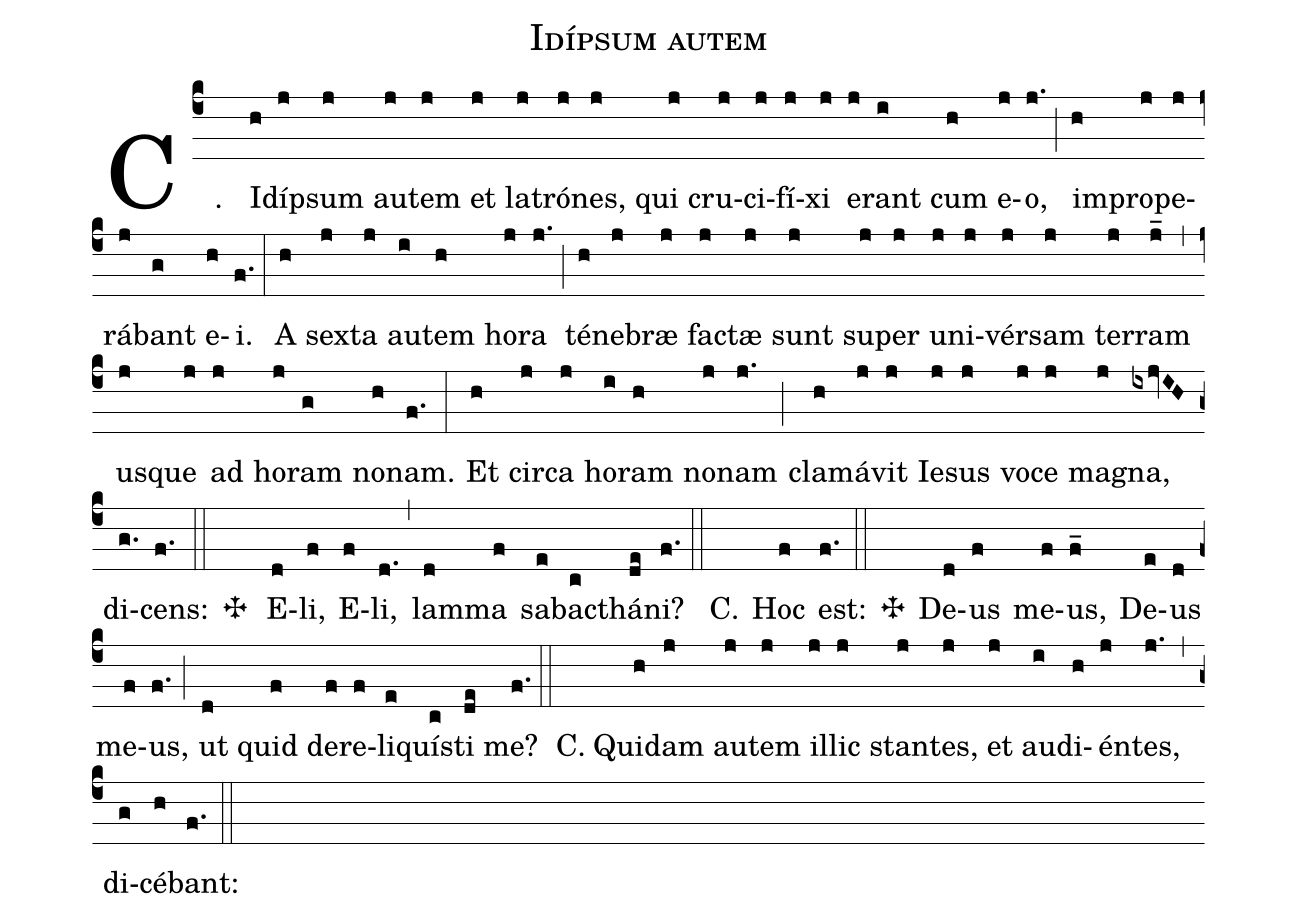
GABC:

name: Idípsum autem;
%%
(c4)

C.( )
Id(h)íp(j)sum(j) au(j)tem(j) et(j) la(j)tró(j)nes,(j) qui(j) cru(j)ci(j)fí(j)xi(j) e(j)rant(i) cum(h) e(j)o,(j.) (;)
im(h)pro(j)pe(j)rá(j)bant(g) e(h)i.(f.) (:)
A(h) sex(j)ta(j) au(i)tem(h) ho(j)ra(j.) (;)
té(h)ne(j)bræ(j) fac(j)tæ(j) sunt(j) su(j)per(j) u(j)ni(j)vér(j)sam(j) ter(j)ram(j_) (,)
us(j)que(j) ad(j) ho(j)ram(g) no(h)nam.(f.) (:)
Et(h) cir(j)ca(j) ho(i)ram(h) no(j)nam(j.) (;)
cla(h)má(j)vit(j) Ie(j)sus(j) vo(j)ce(j) ma(j)gna,(ixjvIH) di(g.)cens:(f.) (::)

<v>{\grealtcross}</v>( )
E(d)li,(f) E(f)li,(d.) (,)
lam(d)ma(f) sa(e)bac(c)thá(de)ni?(f.) (::)

C.( )
Hoc(f) est:(f.) (::)

<v>{\grealtcross}</v>( )
De(d)us(f) me(f)us,(f_) De(e)us(d) me(f)us,(f.) (;)
ut(d) quid(f) de(f)re(f)li(e)quís(c)ti(de) me?(f.) (::)

C.( )
Qui(h)dam(j) au(j)tem(j) il(j)lic(j) stan(j)tes,(j) et(j) au(i)di(h)én(j)tes,(j.) (,)
di(g)cé(h)bant:(f.) (::)
